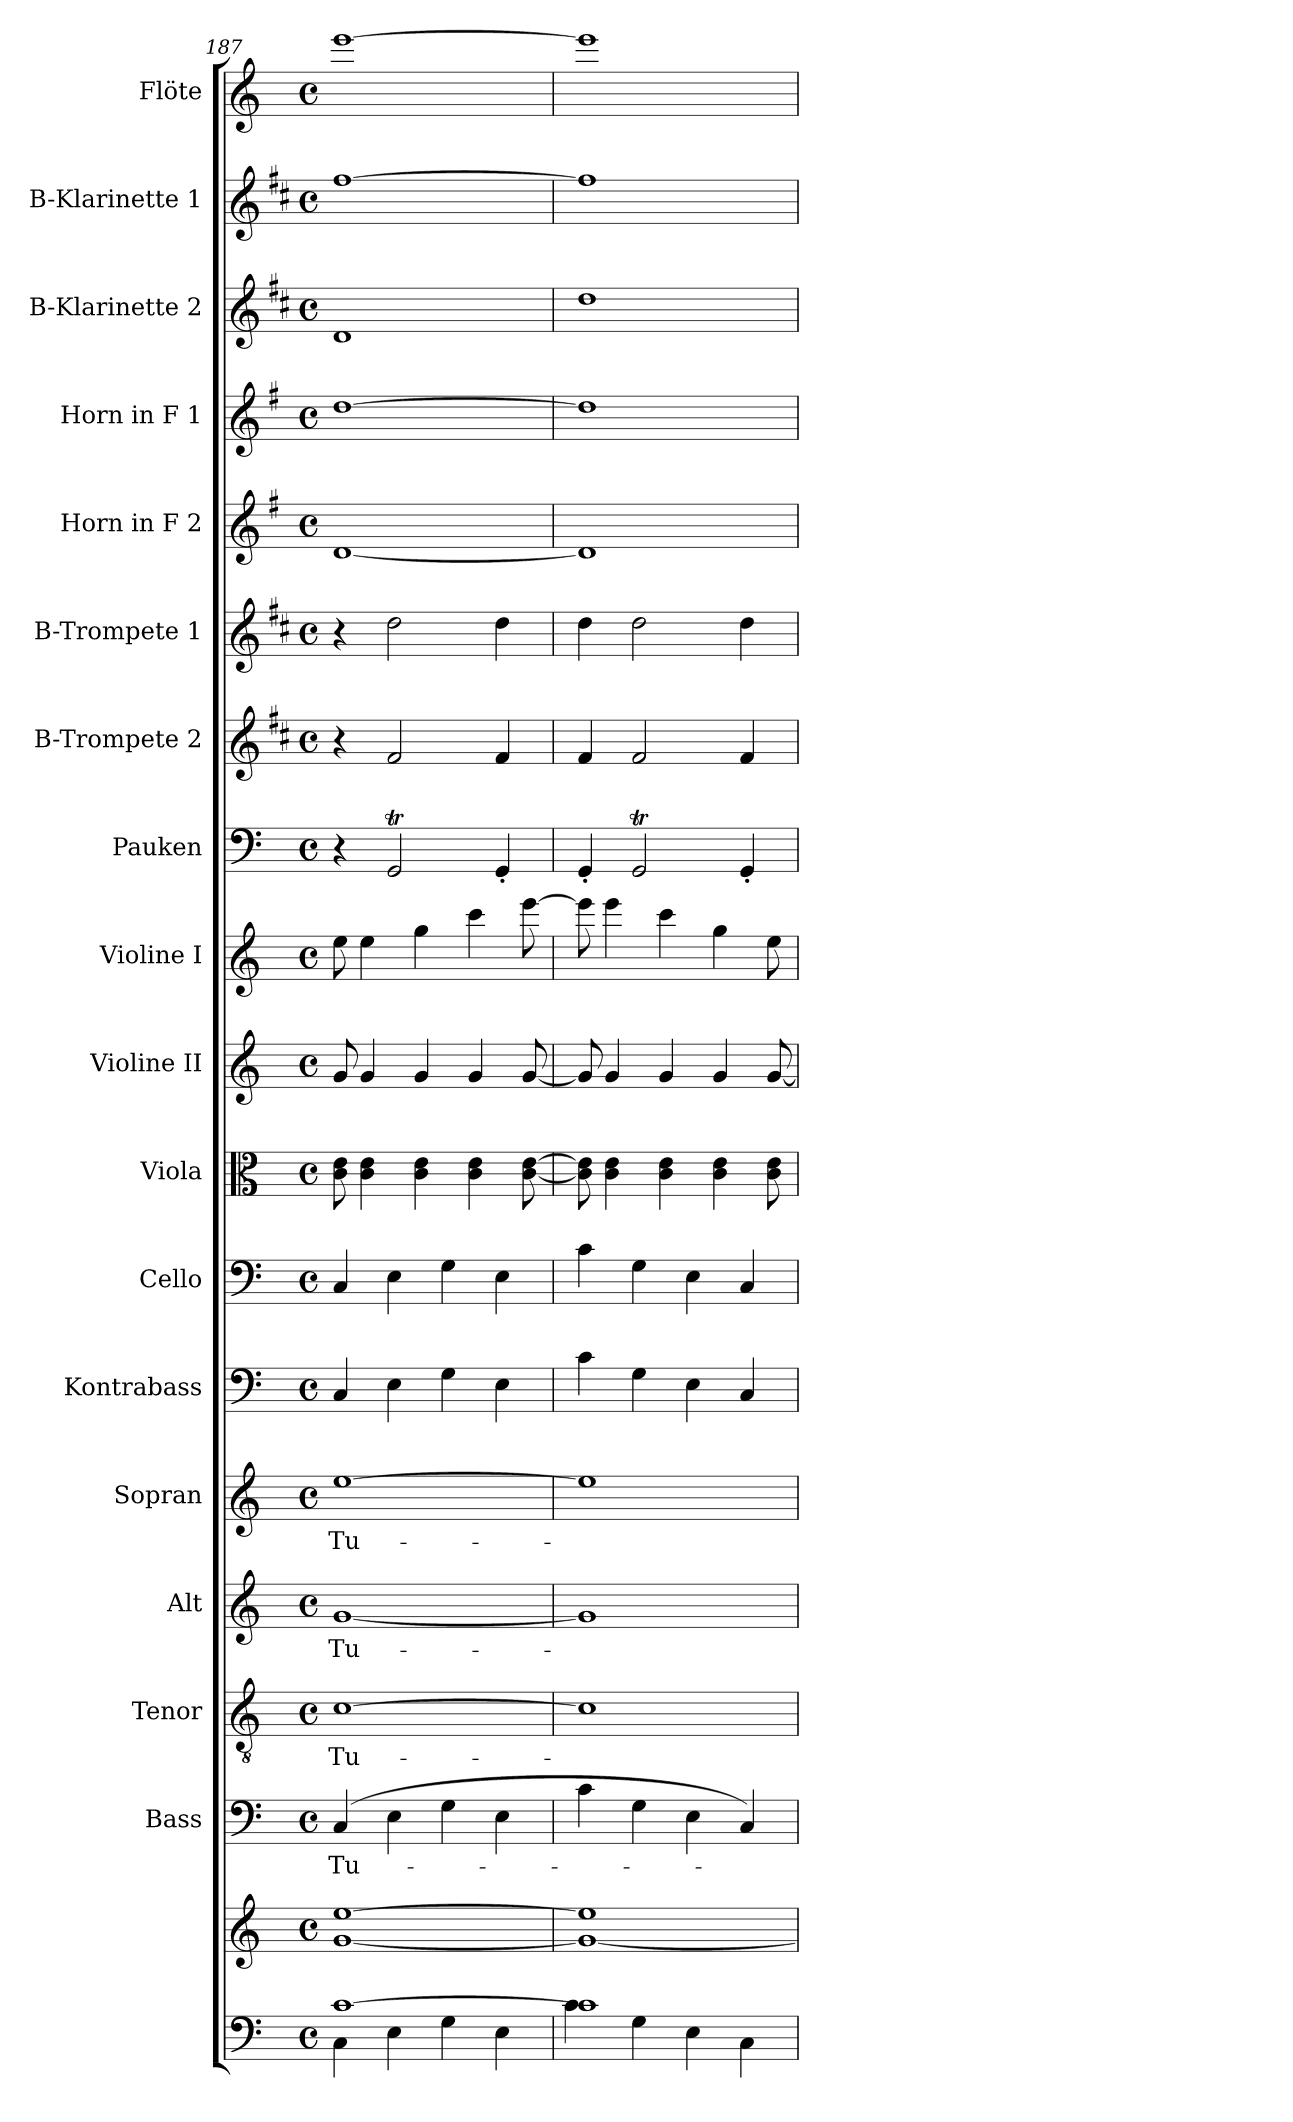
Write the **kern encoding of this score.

**kern	**kern	**kern	**text	**kern	**text	**kern	**text	**kern	**text	**kern	**kern	**kern	**kern	**kern	**kern	**kern	**kern	**kern	**kern	**kern	**kern	**kern
*part18	*part18	*part17	*part17	*part16	*part16	*part15	*part15	*part14	*part14	*part13	*part12	*part11	*part10	*part9	*part8	*part7	*part6	*part5	*part4	*part3	*part2	*part1
*staff19	*staff18	*staff17	*staff17	*staff16	*staff16	*staff15	*staff15	*staff14	*staff14	*staff13	*staff12	*staff11	*staff10	*staff9	*staff8	*staff7	*staff6	*staff5	*staff4	*staff3	*staff2	*staff1
*	*	*I"Bass	*	*I"Tenor	*	*I"Alt	*	*I"Sopran	*	*I"Kontrabass	*I"Cello	*I"Viola	*I"Violine II	*I"Violine I	*I"Pauken	*I"B-Trompete 2	*I"B-Trompete 1	*I"Horn in F 2	*I"Horn in F 1	*I"B-Klarinette 2	*I"B-Klarinette 1	*I"Flöte
*	*	*I'B.	*	*I'T.	*	*I'A.	*	*I'S.	*	*I'Kb.	*	*I'Vla.	*I'Vl. II	*I'Vl. I	*I'Pk.	*I'Trp. 2	*I'Trp. 1	*	*	*I'Kl. 2	*I'Kl. 1	*I'Fl.
!!LO:PB:g=z
*clefF4	*clefG2	*clefF4	*	*clefGv2	*	*clefG2	*	*clefG2	*	*clefF4	*clefF4	*clefC3	*clefG2	*clefG2	*clefF4	*clefG2	*clefG2	*clefG2	*clefG2	*clefG2	*clefG2	*clefG2
*	*	*	*	*	*	*	*	*	*	*ITrd7c12	*	*	*	*	*	*ITrd1c2	*ITrd1c2	*ITrd4c7	*ITrd4c7	*ITrd1c2	*ITrd1c2	*
*k[]	*k[]	*k[]	*	*k[]	*	*k[]	*	*k[]	*	*k[]	*k[]	*k[]	*k[]	*k[]	*k[]	*k[]	*k[]	*k[]	*k[]	*k[]	*k[]	*k[]
*C:	*C:	*C:	*	*C:	*	*C:	*	*C:	*	*C:	*C:	*C:	*C:	*C:	*C:	*C:	*C:	*C:	*C:	*C:	*C:	*C:
*M4/4	*M4/4	*M4/4	*	*M4/4	*	*M4/4	*	*M4/4	*	*M4/4	*M4/4	*M4/4	*M4/4	*M4/4	*M4/4	*M4/4	*M4/4	*M4/4	*M4/4	*M4/4	*M4/4	*M4/4
*met(c)	*met(c)	*met(c)	*	*met(c)	*	*met(c)	*	*met(c)	*	*met(c)	*met(c)	*met(c)	*met(c)	*met(c)	*met(c)	*met(c)	*met(c)	*met(c)	*met(c)	*met(c)	*met(c)	*met(c)
=187	=187	=187	=187	=187	=187	=187	=187	=187	=187	=187	=187	=187	=187	=187	=187	=187	=187	=187	=187	=187	=187	=187
*^	*^	*	*	*	*	*	*	*	*	*	*	*	*	*	*	*	*	*	*	*	*	*
!	!	!	!	!	!LO:LY:b	!	!LO:LY:b	!	!LO:LY:b	!	!LO:LY:b	!	!	!	!	!	!	!	!	!	!	!	!	!
[>1c	4C\	[>1ee	[<1g	(4C/	Tu-	[1c	Tu-	[1g	Tu-	[1ee	Tu-	4CC/	4C/	8c\ 8e\	8g/	8ee\	4r	4r	4r	[1G	[1g	1c	[1ee	[1eee
.	.	.	.	.	.	.	.	.	.	.	.	.	.	4c\ 4e\	4g/	4ee\	.	.	.	.	.	.	.	.
.	4E\	.	.	4E\	.	.	.	.	.	.	.	4EE\	4E\	.	.	.	2GGT/	2e/	2cc\	.	.	.	.	.
.	.	.	.	.	.	.	.	.	.	.	.	.	.	4c\ 4e\	4g/	4gg\	.	.	.	.	.	.	.	.
.	4G\	.	.	4G\	.	.	.	.	.	.	.	4GG\	4G\	.	.	.	.	.	.	.	.	.	.	.
.	.	.	.	.	.	.	.	.	.	.	.	.	.	4c\ 4e\	4g/	4ccc\	.	.	.	.	.	.	.	.
.	4E\	.	.	4E\	.	.	.	.	.	.	.	4EE\	4E\	.	.	.	4GGTTT'</	4e/	4cc\	.	.	.	.	.
.	.	.	.	.	.	.	.	.	.	.	.	.	.	[8c\ [8e\	[8g/	[8eee\	.	.	.	.	.	.	.	.
=188	=188	=188	=188	=188	=188	=188	=188	=188	=188	=188	=188	=188	=188	=188	=188	=188	=188	=188	=188	=188	=188	=188	=188	=188
1c]	4c\	1ee]	1g_	4c\	.	1c]	.	1g]	.	1ee]	.	4C\	4c\	8c\] 8e\]	8g/]	8eee\]	4GG'</	4e/	4cc\	1G]	1g]	1cc	1ee]	1eee]
.	.	.	.	.	.	.	.	.	.	.	.	.	.	4c\ 4e\	4g/	4eee\	.	.	.	.	.	.	.	.
.	4G\	.	.	4G\	.	.	.	.	.	.	.	4GG\	4G\	.	.	.	2GGT/	2e/	2cc\	.	.	.	.	.
.	.	.	.	.	.	.	.	.	.	.	.	.	.	4c\ 4e\	4g/	4ccc\	.	.	.	.	.	.	.	.
.	4E\	.	.	4E\	.	.	.	.	.	.	.	4EE\	4E\	.	.	.	.	.	.	.	.	.	.	.
.	.	.	.	.	.	.	.	.	.	.	.	.	.	4c\ 4e\	4g/	4gg\	.	.	.	.	.	.	.	.
.	4C\	.	.	4C/)	.	.	.	.	.	.	.	4CC/	4C/	.	.	.	4GGTTT'</	4e/	4cc\	.	.	.	.	.
.	.	.	.	.	.	.	.	.	.	.	.	.	.	8c\ 8e\	[8g/	8ee\	.	.	.	.	.	.	.	.
*v	*v	*	*	*	*	*	*	*	*	*	*	*	*	*	*	*	*	*	*	*	*	*	*	*
*	*v	*v	*	*	*	*	*	*	*	*	*	*	*	*	*	*	*	*	*	*	*	*	*
=	=	=	=	=	=	=	=	=	=	=	=	=	=	=	=	=	=	=	=	=	=	=
*-	*-	*-	*-	*-	*-	*-	*-	*-	*-	*-	*-	*-	*-	*-	*-	*-	*-	*-	*-	*-	*-	*-
